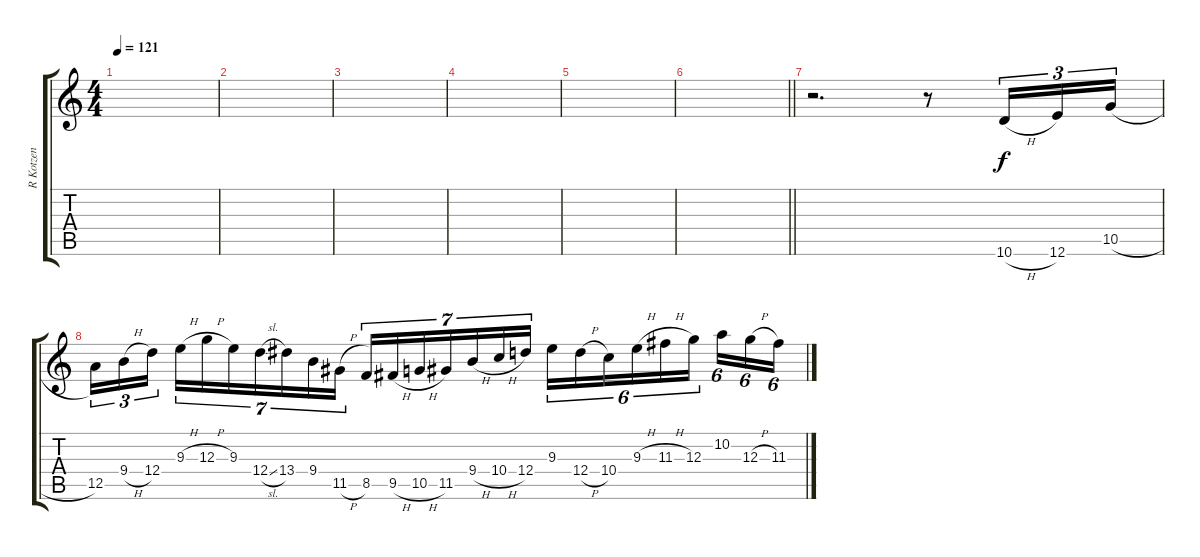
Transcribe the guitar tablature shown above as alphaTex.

\track ("R Kotzen" "R Kotzen") {instrument overdrivenguitar}
\staff {score tabs}
\tuning (E4 B3 G3 D3 A2 E2) {hide}
\ts (4 4)
\tempo 121
\clef g2
\ks c
|
|
|
|
|
\barLineRight lightlight
|
\section ("" "")
r.2{d} r.8 10.6{h}.16{tu (3 2)} 12.6.16{tu (3 2)} 10.5{h}.16{tu (3 2)} |
12.5.16{tu (3 2)} 9.4{h}.16{tu (3 2)} 12.4.16{tu (3 2) beam splitsecondary} 9.3{h}.16{tu (7 4)} 12.3{h}.16{tu (7 4)} 9.3.16{tu (7 4)} 12.4{sl}.16{tu (7 4)} 13.4.16{tu (7 4)} 9.4.16{tu (7 4)} 11.5{h}.16{tu (7 4) beam splitsecondary} 8.5.16{tu (7 4)} 9.5{h}.16{tu (7 4)} 10.5{h}.16{tu (7 4)} 11.5.16{tu (7 4)} 9.4{h}.16{tu (7 4)} 10.4{h}.16{tu (7 4)} 12.4.16{tu (7 4) beam splitsecondary} 9.3.16{tu (6 4)} 12.4{h}.16{tu (6 4)} 10.4.16{tu (6 4)} 9.3{h}.16{tu (6 4)} 11.3{h}.16{tu (6 4)} 12.3.16{tu (6 4) beam splitsecondary} 10.2.16{tu (6 4)} 12.3{h}.16{tu (6 4)} 11.3.16{tu (6 4)}
